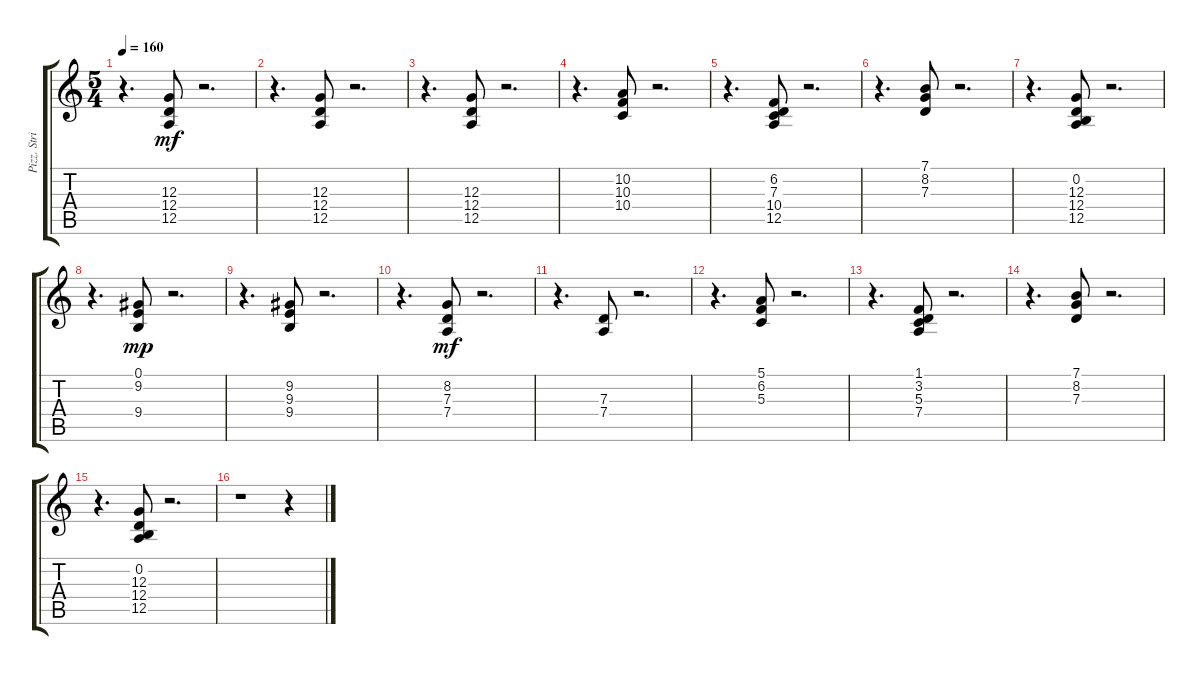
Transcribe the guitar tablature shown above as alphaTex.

\track ("Pizz. Strings 1" "Pizz. Stri") {instrument pizzicatostrings}
\staff {score tabs}
\tuning (E4 B3 G3 D3 A2 E2) {hide}
\ts (5 4)
\tempo 160
\clef g2
\ks c
r.4{d dy mf} (12.3 12.4 12.5).8 r.2{d} |
r.4{d} (12.3 12.4 12.5).8 r.2{d} |
r.4{d} (12.3 12.4 12.5).8 r.2{d} |
r.4{d} (10.2 10.3 10.4).8 r.2{d} |
r.4{d} (6.2 7.3 10.4 12.5).8 r.2{d} |
r.4{d} (7.1 8.2 7.3).8 r.2{d} |
r.4{d} (0.2 12.3 12.4 12.5).8 r.2{d} |
r.4{d} (0.1 9.2 9.4).8{dy mp} r.2{d} |
r.4{d} (9.2 9.3 9.4).8 r.2{d} |
r.4{d} (8.2 7.3 7.4).8{dy mf} r.2{d} |
r.4{d} (7.3 7.4).8 r.2{d} |
r.4{d} (5.1 6.2 5.3).8 r.2{d} |
r.4{d} (1.1 3.2 5.3 7.4).8 r.2{d} |
r.4{d} (7.1 8.2 7.3).8 r.2{d} |
r.4{d} (0.2 12.3 12.4 12.5).8 r.2{d} |
r.1 r.4
